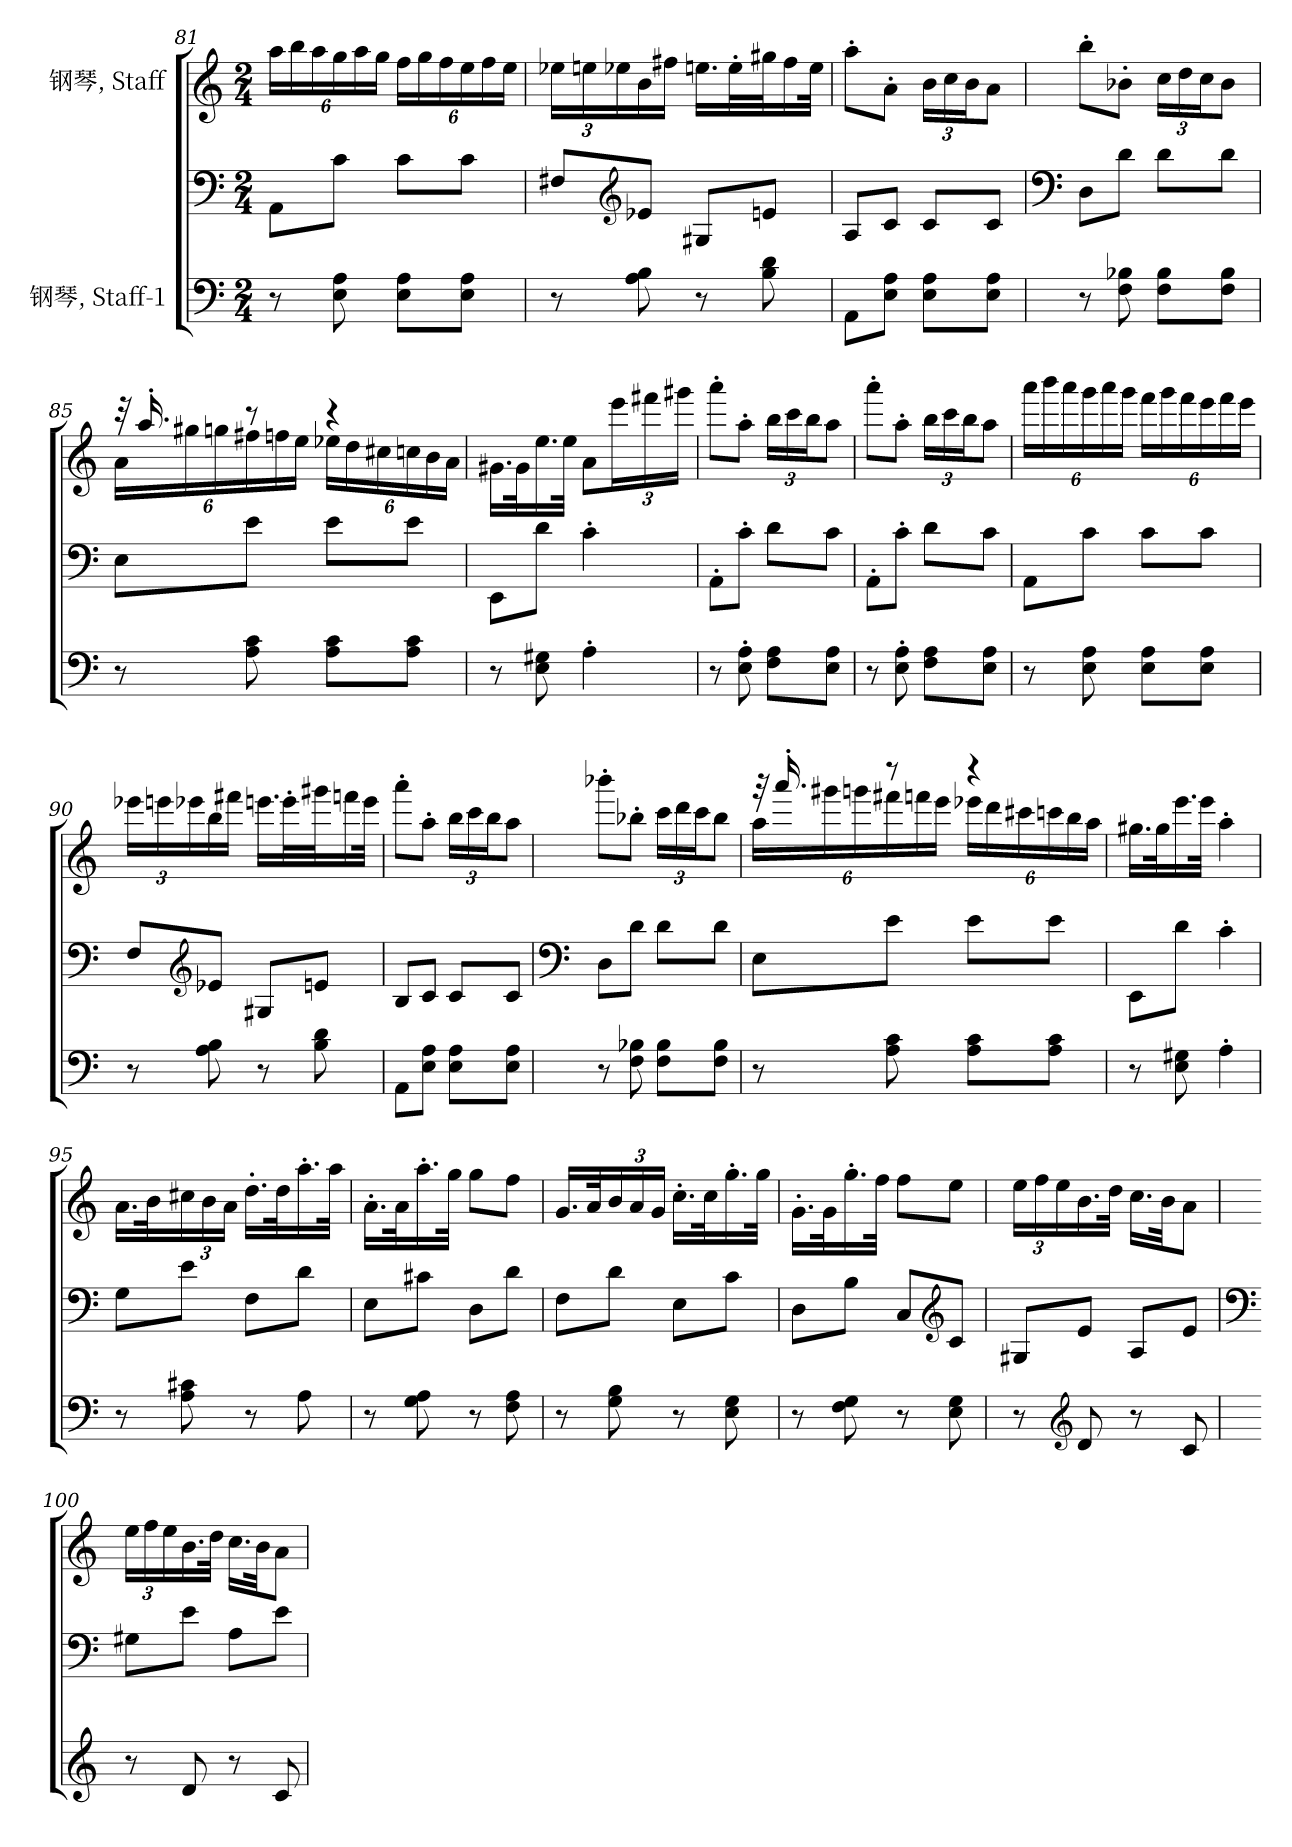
**kern	**kern	**kern
*part2	*part2	*part1
*staff3	*staff2	*staff1
*I"钢琴, Staff-1	*	*I"钢琴, Staff
!!LO:LB:g=z
*clefF4	*clefF4	*clefG2
*k[]	*k[]	*k[]
*M2/4	*M2/4	*M2/4
*	*	*Xbrackettup
=81	=81	=81
8r	8AA\L	24aa\LL
.	.	24bb\
.	.	24aa\
8E\ 8A\	8c\J	24gg\
.	.	24aa\
.	.	24gg\JJ
8E\ 8A\L	8c\L	24ff\LL
.	.	24gg\
.	.	24ff\
8E\ 8A\J	8c\J	24ee\
.	.	24ff\
.	.	24ee\JJ
=82	=82	=82
8r	8F#X/L	24ee-X\LL
.	.	24een\
.	.	24ee-X\
*	*clefG2	*
8A\ 8B\	8e-X/J	16b\
.	.	16ff#X\JJ
8r	8G#X/L	16.een\LL
.	.	32ee'\L
8B\ 8d\	8en/J	32gg#X\J
.	.	16ff#\
.	.	32ee\JJk
=83	=83	=83
8AA\L	8A/L	8aa'\L
8E\ 8A\J	8c/J	8a'\J
8E\ 8A\L	8c/L	24b\LL
.	.	24cc\
.	.	24b\J
8E\ 8A\J	8c/J	8a\J
!!LO:PB:g=z
=84	=84	=84
*	*clefF4	*
8r	8D\L	8bb'\L
8F\ 8B-X\	8d\J	8b-X'\J
8F\ 8B-\L	8d\L	24cc\LL
.	.	24dd\
.	.	24cc\J
8F\ 8B-\J	8d\J	8b-\J
=85	=85	=85
*	*	*^
8r	8E\L	32r	24a\LL
.	.	16.aa'/	.
.	.	.	24gg#X\
.	.	.	24ggn\
8A\ 8c\	8e\J	8r	24ff#X\
.	.	.	24ffn\
.	.	.	24ee\JJ
8A\ 8c\L	8e\L	4r	24ee-X\LL
.	.	.	24dd\
.	.	.	24cc#X\
8A\ 8c\J	8e\J	.	24ccn\
.	.	.	24b\
.	.	.	24a\JJ
*	*	*v	*v
=86	=86	=86
8r	8EE\L	16.g#X\LL
.	.	32g#\K
8E\ 8G#X\	8d\J	16.ee\
.	.	32ee\JJk
4A'\	4c'\	8a\L
.	.	24eee\L
.	.	24fff#X\
.	.	24ggg#X\JJ
!!LO:LB:g=z
=87	=87	=87
8r	8AA'\L	8aaa'\L
8E\' 8A\'	8c'\J	8aa'\J
8F\ 8A\L	8d\L	24bb\LL
.	.	24ccc\
.	.	24bb\J
8E\ 8A\J	8c\J	8aa\J
=88	=88	=88
8r	8AA'\L	8aaa'\L
8E\' 8A\'	8c'\J	8aa'\J
8F\ 8A\L	8d\L	24bb\LL
.	.	24ccc\
.	.	24bb\J
8E\ 8A\J	8c\J	8aa\J
=89	=89	=89
8r	8AA\L	24aaa\LL
.	.	24bbb\
.	.	24aaa\
8E\ 8A\	8c\J	24ggg\
.	.	24aaa\
.	.	24ggg\JJ
8E\ 8A\L	8c\L	24fff\LL
.	.	24ggg\
.	.	24fff\
8E\ 8A\J	8c\J	24eee\
.	.	24fff\
.	.	24eee\JJ
!!LO:LB:g=z
=90	=90	=90
8r	8F/L	24eee-X\LL
.	.	24eeen\
.	.	24eee-X\
*	*clefG2	*
8A\ 8B\	8e-X/J	16bb\
.	.	16fff#X\JJ
8r	8G#X/L	16.eeen\LL
.	.	32eee'\L
8B\ 8d\	8en/J	32ggg#X\J
.	.	16fffn\
.	.	32eee\JJk
=91	=91	=91
8AA\L	8B/L	8aaa'\L
8E\ 8A\J	8c/J	8aa'\J
8E\ 8A\L	8c/L	24bb\LL
.	.	24ccc\
.	.	24bb\J
8E\ 8A\J	8c/J	8aa\J
=92	=92	=92
*	*clefF4	*
8r	8D\L	8bbb-X'\L
8F\ 8B-X\	8d\J	8bb-X'\J
8F\ 8B-\L	8d\L	24ccc\LL
.	.	24ddd\
.	.	24ccc\J
8F\ 8B-\J	8d\J	8bb-\J
!!LO:LB:g=z
=93	=93	=93
*	*	*^
8r	8E\L	32r	24aa\LL
.	.	16.aaa'/	.
.	.	.	24ggg#X\
.	.	.	24gggn\
8A\ 8c\	8e\J	8r	24fff#X\
.	.	.	24fffn\
.	.	.	24eee\JJ
8A\ 8c\L	8e\L	4r	24eee-X\LL
.	.	.	24ddd\
.	.	.	24ccc#X\
8A\ 8c\J	8e\J	.	24cccn\
.	.	.	24bb\
.	.	.	24aa\JJ
*	*	*v	*v
=94	=94	=94
8r	8EE\L	16.gg#X\LL
.	.	32gg#\K
8E\ 8G#X\	8d\J	16.eee\
.	.	32eee\JJk
4A'\	4c'\	4aa'\
=95	=95	=95
8r	8G\L	16.a\LL
.	.	32b\K
8A\ 8c#X\	8e\J	24cc#X\
.	.	24b\
.	.	24a\JJ
8r	8F\L	16.dd'\LL
.	.	32dd\K
8A\	8d\J	16.aa'\
.	.	32aa\JJk
!!LO:PB:g=z
=96	=96	=96
8r	8E\L	16.a'\LL
.	.	32a\K
8G\ 8A\	8c#X\J	16.aa'\
.	.	32gg\JJk
8r	8D\L	8gg\L
8F\ 8A\	8d\J	8ff\J
=97	=97	=97
8r	8F\L	16.g/LL
.	.	32a/K
8G\ 8B\	8d\J	24b/
.	.	24a/
.	.	24g/JJ
8r	8E\L	16.cc'\LL
.	.	32cc\K
8E\ 8G\	8c\J	16.gg'\
.	.	32gg\JJk
=98	=98	=98
8r	8D\L	16.g'\LL
.	.	32g\K
8F\ 8G\	8B\J	16.gg'\
.	.	32ff\JJk
8r	8C/L	8ff\L
*	*clefG2	*
8E\ 8G\	8c/J	8ee\J
=99	=99	=99
8r	8G#X/L	24ee\LL
.	.	24ff\
.	.	24ee\
*clefG2	*	*
8d/	8e/J	16.b\
.	.	32dd\JJk
8r	8A/L	16.cc\LL
.	.	32b\JK
8c/	8e/J	8a\J
!!LO:LB:g=z
=100	=100	=100
*	*clefF4	*
8r	8G#X\L	24ee\LL
.	.	24ff\
.	.	24ee\
8d/	8e\J	16.b\
.	.	32dd\JJk
8r	8A\L	16.cc\LL
.	.	32b\JK
8c/	8e\J	8a\J
=	=	=
*-	*-	*-
